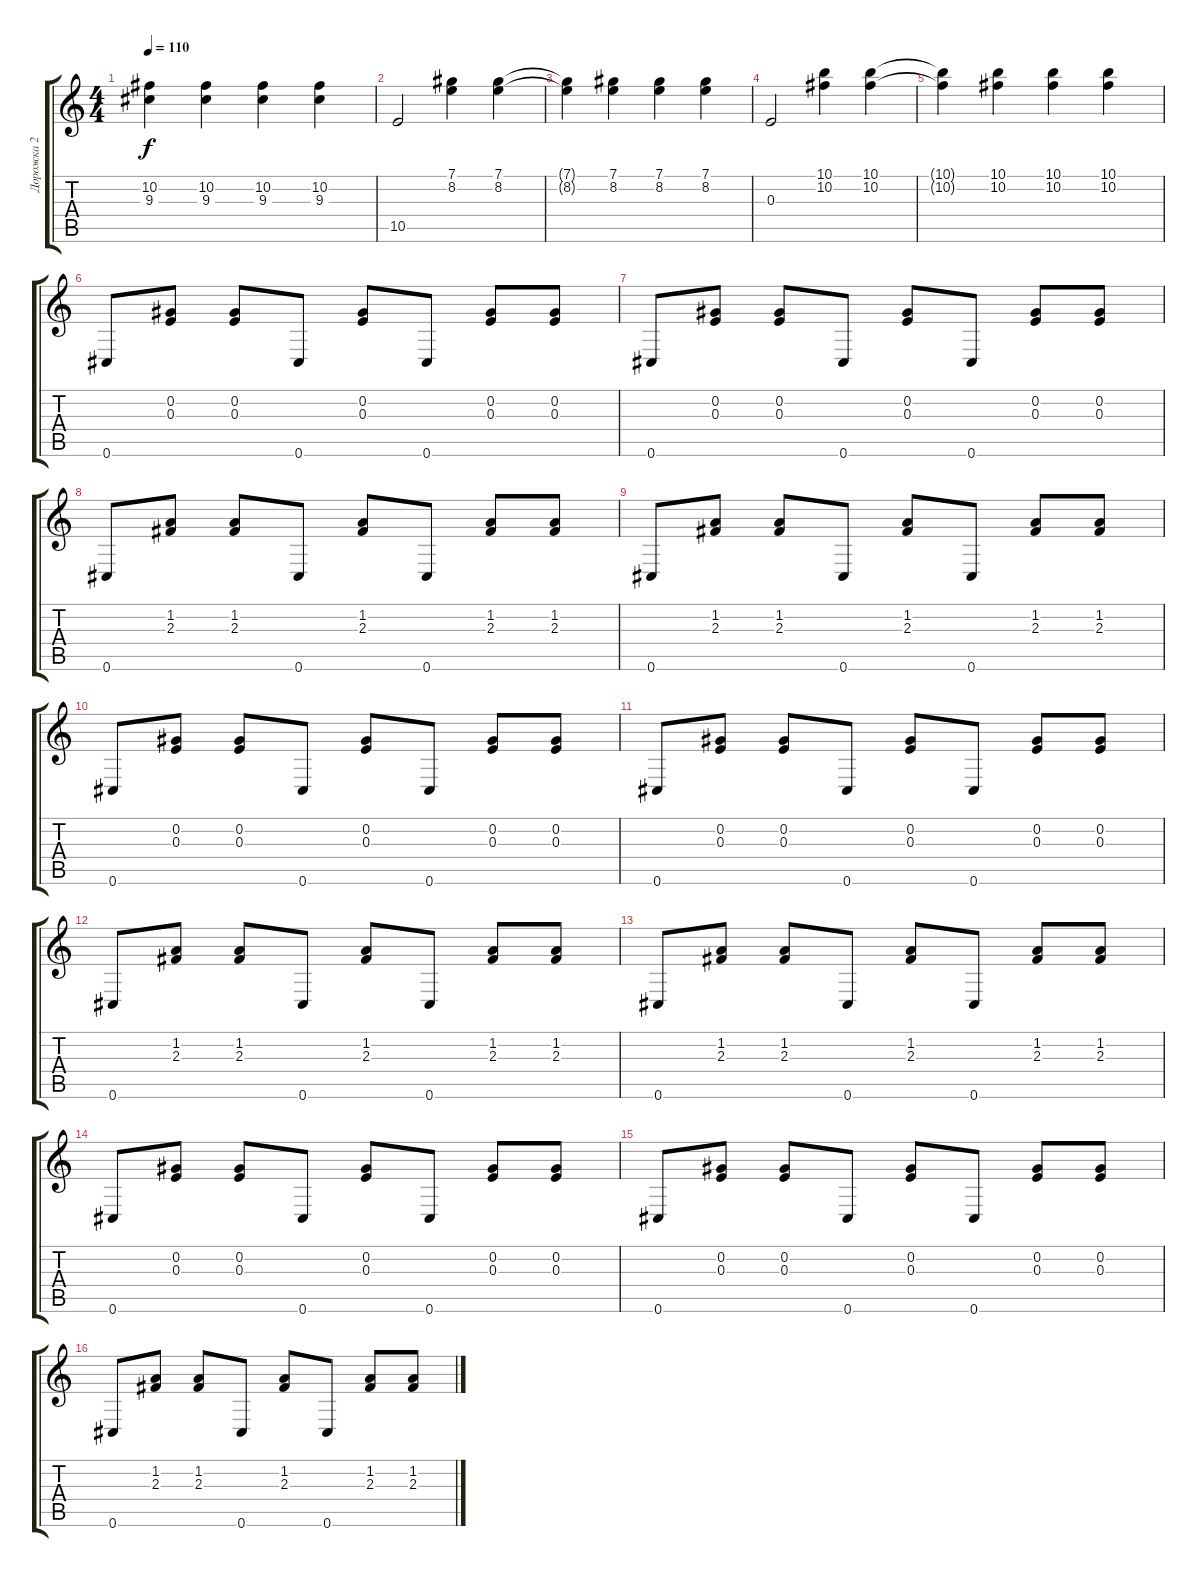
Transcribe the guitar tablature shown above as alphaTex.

\track ("Дорожка 2" "Дорожка 2") {instrument distortionguitar}
\staff {score tabs}
\tuning (Db4 Ab3 E3 B2 Gb2 Db2) {hide}
\ts (4 4)
\tempo 110
\clef g2
\ks c
(10.2{t} 9.3{t}).4{dy f} (10.2 9.3).4 (10.2 9.3).4 (10.2 9.3).4 |
10.5.2 (7.1 8.2).4 (7.1 8.2).4 |
(7.1{t} 8.2{t}).4 (7.1 8.2).4 (7.1 8.2).4 (7.1 8.2).4 |
0.3.2 (10.1 10.2).4 (10.1 10.2).4 |
(10.1{t} 10.2{t}).4 (10.1 10.2).4 (10.1 10.2).4 (10.1 10.2).4 |
0.6.8{instrument distortionguitar} (0.2 0.3).8 (0.2 0.3).8 0.6.8 (0.2 0.3).8 0.6.8 (0.2 0.3).8 (0.2 0.3).8 |
0.6.8 (0.2 0.3).8 (0.2 0.3).8 0.6.8 (0.2 0.3).8 0.6.8 (0.2 0.3).8 (0.2 0.3).8 |
0.6.8 (1.2 2.3).8 (1.2 2.3).8 0.6.8 (1.2 2.3).8 0.6.8 (1.2 2.3).8 (1.2 2.3).8 |
0.6.8 (1.2 2.3).8 (1.2 2.3).8 0.6.8 (1.2 2.3).8 0.6.8 (1.2 2.3).8 (1.2 2.3).8 |
0.6.8 (0.2 0.3).8 (0.2 0.3).8 0.6.8 (0.2 0.3).8 0.6.8 (0.2 0.3).8 (0.2 0.3).8 |
0.6.8 (0.2 0.3).8 (0.2 0.3).8 0.6.8 (0.2 0.3).8 0.6.8 (0.2 0.3).8 (0.2 0.3).8 |
0.6.8 (1.2 2.3).8 (1.2 2.3).8 0.6.8 (1.2 2.3).8 0.6.8 (1.2 2.3).8 (1.2 2.3).8 |
0.6.8 (1.2 2.3).8 (1.2 2.3).8 0.6.8 (1.2 2.3).8 0.6.8 (1.2 2.3).8 (1.2 2.3).8 |
0.6.8{instrument distortionguitar} (0.2 0.3).8 (0.2 0.3).8 0.6.8 (0.2 0.3).8 0.6.8 (0.2 0.3).8 (0.2 0.3).8 |
0.6.8 (0.2 0.3).8 (0.2 0.3).8 0.6.8 (0.2 0.3).8 0.6.8 (0.2 0.3).8 (0.2 0.3).8 |
0.6.8 (1.2 2.3).8 (1.2 2.3).8 0.6.8 (1.2 2.3).8 0.6.8 (1.2 2.3).8 (1.2 2.3).8
